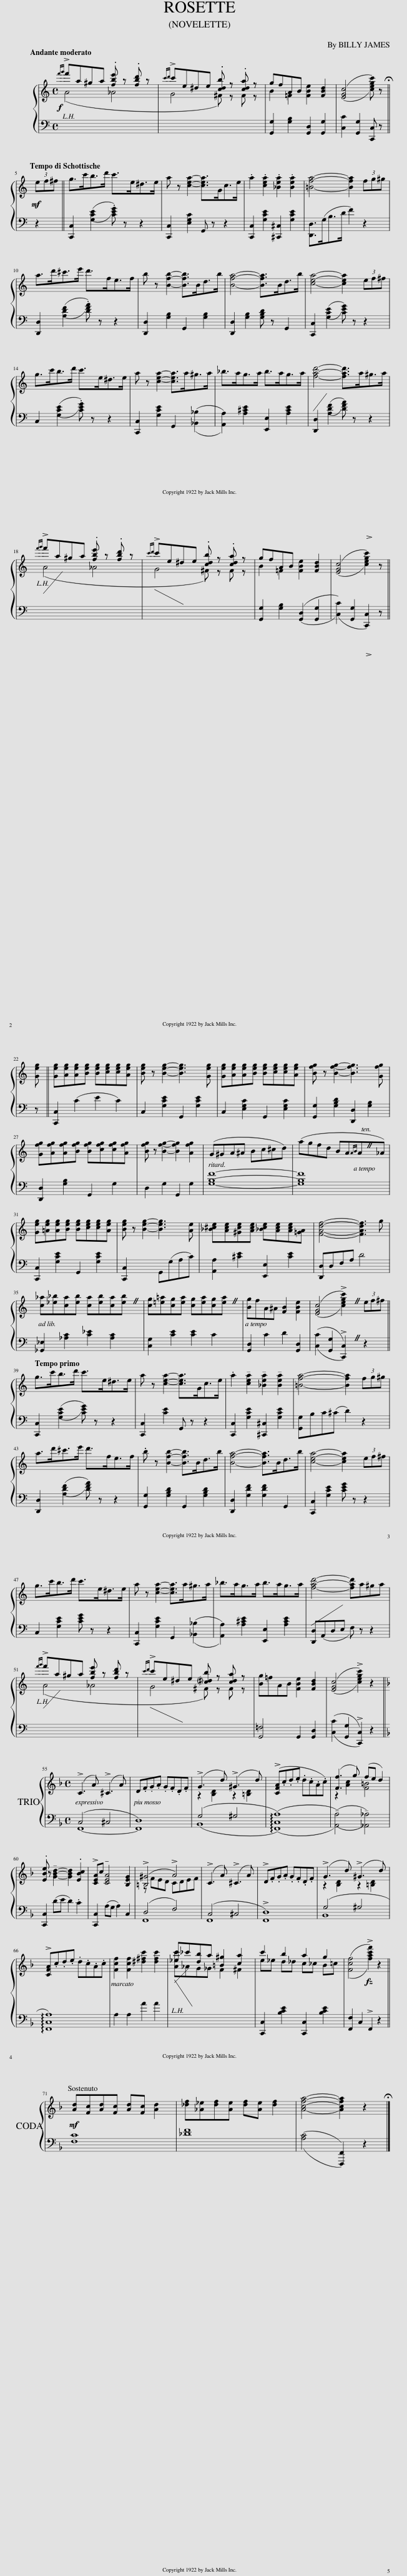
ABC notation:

X:1
%%score { ( 1 2 ) | ( 3 4 ) }
L:1/8
Q:1/4=180
M:4/4
I:linebreak $
K:C
V:1 treble
V:2 treble
V:3 bass
V:4 bass
V:1
!f!{f'g'} !>!f'a^ga .[fbe'] z .[fbd'] z |{c'd'} !>!c'e^de .[cdb] z .[cda] z | gfAB [FBe]2 [FBd]2 | (([EGc]4 [cegc'])) z ||$!mf! (3ef^f || %5
 g>c'b>d' c'>e^d>e | a z [cea]2- [cea]>Gc>e | .a2 .[cea]2 .[_Bea]2 .[Bea]2 | [=Bfa]4- [Bfa]2 (3fg^g |$ a>d'^c'>e' d'>fe>f | %10
 b z [Bfb]2- [Bfb]>Bd>b | [Bfa]4- [Bfa]>Bd>b | [cea]4- [cea]2 (3ef^f |$ g>c'b>d' c'>e^d>e | a z [cea]2- [cea]>a^g>a | %15
 _b>ag>a b>ag>a | [fad']4- [fad']>a^g>a |${f'g'} !>!f'a^ga .[fbe'] z .[fbd'] z |{c'd'} !>!c'e^de .[cdb] z .[cda] z | gfAB [FBe]2 [FBd]2 | %20
 (([EGc]4 !>![cegc']2)) z ||$ [Geg] || [Geg][Aeg][Aeg][Beg] [Beg][ceg][ceg][Aeg] | [Beg] z [Beg]2- [Beg]3 [Geg] | [Geg][Aeg][Aeg][Beg] [Beg][ceg][ceg][Aeg] | %25
 [Bfg] z [Bfg]2- [Bfg]3 [Gfg] |$ [Gfg][Afg][Afg][Bfg] [Bfg][cfg][cfg][Afg] | [Bfg] z [Bfg]2- [Bfg]2 [Afg]2 | (G^GA^A Bc^cd) | (agfd BA{AB}A_A) |$ %30
 [Geg][=Aeg][Aeg][Beg] [Beg][ceg][ceg][Aeg] | [Beg] z [Beg]2- [Beg]3 [Ae] | [_B^ce][Ace][^Gce][Ace] [_Bce][Ace][Ace][=GA] | [FAdf]4- [FAdf]3 g |$ [c_a][_e_b][ca][eb] [ca][eb][ca][eb] | %35
 [cg][=e=a][cg][ea] [cg][ea][cg][ea] | [Bg]fA^A [FB]2 [FBe]2 | (([EGc]4 !>![cegc']2)) (3ef^f ||$ g>c'b>d' c'>e^d>e | a z [cea]2- [cea]>Gc>e | %40
 .a2 !tenuto![cea]2 !tenuto![_Bea]2 !tenuto![Bea]2 | [=Bfa]4- [Bfa]2 (3fg^g |$ a>d'^c'>e' d'>fe>f | .b z [Bfb]2- [Bfb]>Bd>b | [Bfa]4- [Bfa]>Bd>b | %45
 [cea]4- [cea]2 (3ef^f |$ g>c'b>d' c'>e^d>e | a z [cea]2- [cea]>a^g>a | _b>ag>a b>ag>a | [fad']4- [fad']a^ga |$ %50
{f'g'} !>!f'a^ga [fbe'] z [fbd'] z |{c'd'} !>!c'e^de [c!courtesy!^db] z [cda] z | [Bg]=fAB [FBe]2 [FBd]2 | (([EGc]4 !>![cegc']2)) z2 ||$[K:F][M:4/4] (!>!C3 A) (!>!^C3 A) | %55
 D.F.G.A .G.F.D.F | (!>!G3 d) (!>!^G3 d) | (!>![CFA].c.d.e .d.c.A.c) | ([Ff]3 g) (fe d2) |$ .[EBe] z !tenuto![GBd]2- [GBd]2 .[EBc]2 | %60
 !>![CEA]c !tenuto![CEA]4 [B,EG]2 | (!>![=B,^G]4 !>!A4) | (!>!C3 A) (!>!^C3 A) | !>!D.F.G.A .G.F.D.F | (!>!G3 d) (!>!^G3 d) |$ %65
 !>![CFA].c.d.e .d.c.A.c | [Fcf]2 [Fcf]2 [^d^fc']2 [dfc']2 | [_ec']_c'[db]a [=B^g]2 [ca]2 | c'2 b2 a2 g2 | (([Fcf]4 !>![fac'f']2)) z2 ||$ %70
!mf! [Ad][Fc][Ad][Fc] [Ad][Fc] [Ad]2 | [_df][_A_e][df][Ae] [df][Ae] [df]2 | [Acfa]4- [Acfa]2 z2 |] %73
V:2
 (A4 _A4 | G4 ^F) z F z | B2 =F2 x4 | x6 ||$ x2 || %5
 x8 | x8 | x8 | x8 |$ x8 | %10
 x8 | x8 | x8 |$ x8 | x8 | %15
 x8 | x8 |$ (A4 _A4 | G4 ^F) z F z | B2 =F2 x4 | %20
 x7 ||$ x || x8 | x8 | x8 | %25
 x8 |$ x8 | x8 | x8 | x8 |$ %30
 x8 | x8 | x8 | x8 |$ x8 | %35
 x8 | x8 | x8 ||$ x8 | x8 | %40
 x8 | x8 |$ x8 | x8 | x8 | %45
 x8 |$ x8 | x8 | x8 | x8 |$ %50
 (A4 _A4 | G4 ^F) z F z | x8 | x8 ||$[K:F][M:4/4] x8 | %55
 x8 | z2 [B,D]2 z2 [=B,D]2 | x8 | z2 [Ac]2 [F=B]4 |$ x8 | %60
 x8 | z FED CDEF | x8 | x8 | z2 [B,D]2 z2 [=B,D]2 |$ %65
 x8 | x8 | [A_ec']_AG_G F2 ^F2 | e_e d_d c_c B=c | x8 ||$ %70
 x8 | x8 | x8 |] %73
V:3
 x8 | x8 | [G,,G,]2 [G,B,]2 [G,,D,]2 [G,,G,]2 | [C,C]2 [G,,G,]2 [C,,C,] z ||$ z2 || %5
 [C,,C,]2 (([G,CE]2 .[CEG])) z z2 | [C,,C,]2 [E,G,C]2 G,, z z2 | [C,,C,]2 [G,CE]2 [^C,,^C,]2 [G,CE]2 | [D,,D,]>(G,B,>D F2) z2 |$ [D,,D,]2 (([A,DF]2 .[DFA])) z z2 | %10
 [D,,D,]2 [G,B,]2 G,,2 [G,B,]2 | [D,,D,]2 [G,B,]2 [G,B,D] z G,,2 | [C,,C,]2 (([G,CE]2 [CEG])) z z2 |$ C,2 (([G,CE]2 .[CEG])) z z2 | [C,,C,]2 [G,CE]2 G,,2 (([_B,,_B,]2 | %15
 [A,,A,]2)) [A,^CE]2 [E,,E,]2 [A,CE]2 | [D,,D,]2 (([A,DF]2 [DFA])) z z2 |$ x8 | x8 | [G,,G,]2 [G,B,]2 (([G,,D,]2 [G,,G,]2 | %20
 ([C,C]2)) [G,,G,]2 !>![C,,C,]2) z ||$ z || [C,,C,]2 (C2 E2 C2) | C,2 [G,CE]2 G,,2 [G,CE]2 | C,2 [E,G,C]2 G,,2 [E,G,C]2 | %25
 [G,,G,]2 [G,B,D]2 [D,,D,]2 [G,B,]2 |$ [D,,D,]2 [G,B,]2 G,,2 G,2 | D,2 G,2 G,,2 G,2 | [G,B,F]8- | [G,B,F]8 |$ %30
 [C,,C,]2 [G,CE]2 G,,2 [G,CE]2 | [C,,C,]2 x2 G,,(G,A,C) | [A,,A,]2 [^CE]2 [E,,E,]2 [CE]2 | [D,,D,]D,F,A, D4 |$ [_G,,_E,]2 [_A,C]2 [C_E]2 [A,C]2 | %35
 [C,G,]2 [CE]2 [CE]2 C2 | [G,,D,]2 C2 D2 [G,,D,]2 | (([C,C]2 [G,,G,]2 !>![C,,C,]2)) z2 ||$ [C,,C,]2 (([G,CE]2 [CEG])) z z2 | [C,,C,]2 [CE]2 G,, z z2 | %40
 [C,,C,]2 [G,CE]2 [^C,,^C,]2 [G,CE]2 | [G,,G,]B,C(^C D2) z2 |$ [D,,D,]2 (([A,DF]2 [DFA])) z z2 | [G,,G,]2 [G,B,D]2 G,,2 [G,B,D]2 | [D,,D,]2 [G,DF]2 [G,DF]2 G,,2 | %45
 [C,,C,]2 [G,CE]2 [CEG] z z2 |$ C,2 [G,CE]2 [CEG] z z2 | [C,,C,]2 [G,CE]2 G,,2 (([_B,,_B,]2 | [A,,A,]2)) [A,^CE]2 [E,,E,]2 [A,CE]2 | [D,,D,](A,,D,E, F,) z z2 |$ %50
 x8 | x8 | [G,,=F,]4 G,,2 [G,,D,]2 | (([C,C]2 [G,,G,]2 !>![C,,C,]2)) z2 ||$[K:F][M:4/4] (C,4 ^C,4 | %55
 D,8) | (G,4 ^G,4 | ((!arpeggio![F,,C,A,]8) | ((!tenuto![A,,A,]4)) !tenuto![_A,,_A,]4)) |$ [C,,C,]2 (DE D2) .C2 | %60
 [C,,C,]2 (A,G, A,2) C,2 | (D,4 F,4) | (C,4 ^C,4 | !>!D,8) | (G,4 ^G,4 |$ %65
 !arpeggio![F,,C,A,]8) | A,2 A,2 A2 A2 | x8 | [C,,C,]2 [B,CE]2 [C,,C,]2 [B,CE]2 | [F,,F,]2 C,2 !>!F,,2 z2 ||$ %70
 [F,C]8 | [_DF]8 | (([A,C]4 [F,,,F,,]2)) z2 |] %73
V:4
 x8 | x8 | x8 | x6 ||$ x2 || %5
 x8 | x8 | x8 | x8 |$ x8 | %10
 x8 | x8 | x8 |$ x8 | x8 | %15
 x8 | x8 |$ x8 | x8 | x8 | %20
 x7 ||$ x || x8 | x8 | x8 | %25
 x8 |$ x8 | x8 | x8 | x8 |$ %30
 x8 | x8 | x8 | x8 |$ x8 | %35
 x8 | x8 | x8 ||$ x8 | x8 | %40
 x8 | x8 |$ x8 | x8 | x8 | %45
 x8 |$ x8 | x8 | x8 | x8 |$ %50
 x8 | x8 | x8 | x8 ||$[K:F][M:4/4] F,,8- | %55
 F,,8 | B,,8 | x8 | x8 |$ x8 | %60
 x8 | F,,8 | F,,8 | F,,8 | B,,8 |$ %65
 x8 | x8 | x8 | x8 | x8 ||$ %70
 x8 | x8 | x8 |] %73
